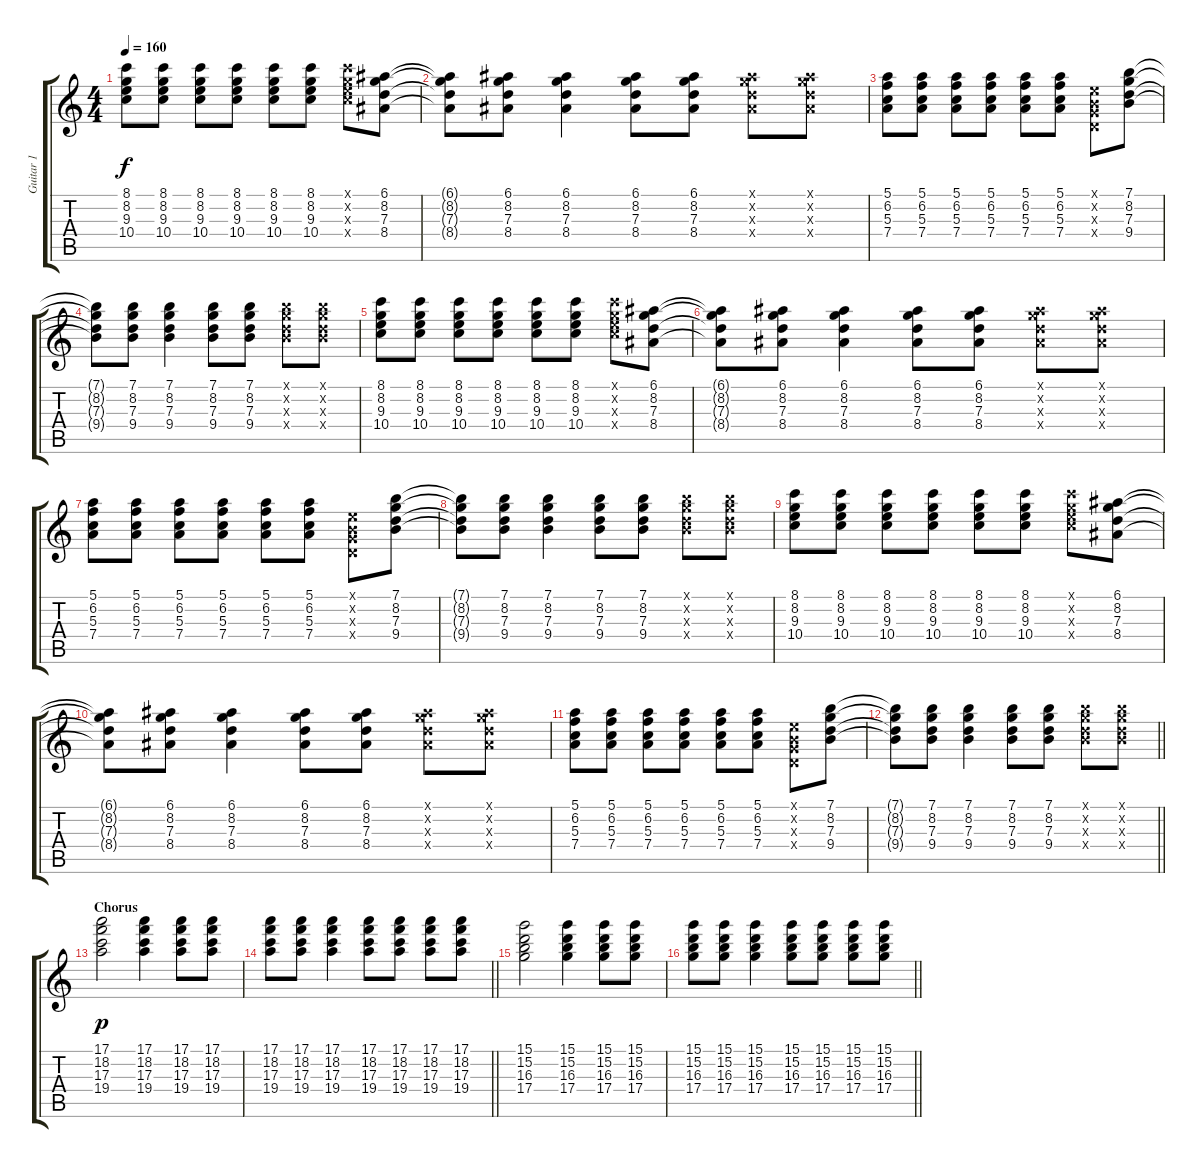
\track ("Guitar 1" "Guitar 1") {instrument electricguitarclean}
\staff {score tabs}
\tuning (E4 B3 G3 D3 A2 E2) {hide}
\ts (4 4)
\tempo 160
\clef g2
\ks c
(8.1 8.2 9.3 10.4).8{dy f} (8.1 8.2 9.3 10.4).8 (8.1 8.2 9.3 10.4).8 (8.1 8.2 9.3 10.4).8 (8.1 8.2 9.3 10.4).8 (8.1 8.2 9.3 10.4).8 (8.1{x} 8.2{x} 9.3{x} 10.4{x}).8 (6.1 8.2 7.3 8.4).8 |
(6.1{t} 8.2{t} 7.3{t} 8.4{t}).8 (6.1 8.2 7.3 8.4).8 (6.1 8.2 7.3 8.4).4 (6.1 8.2 7.3 8.4).8 (6.1 8.2 7.3 8.4).8 (6.1{x} 8.2{x} 7.3{x} 8.4{x}).8 (6.1{x} 8.2{x} 7.3{x} 8.4{x}).8 |
(5.1 6.2 5.3 7.4).8 (5.1 6.2 5.3 7.4).8 (5.1 6.2 5.3 7.4).8 (5.1 6.2 5.3 7.4).8 (5.1 6.2 5.3 7.4).8 (5.1 6.2 5.3 7.4).8 (0.1{x} 0.2{x} 0.3{x} 0.4{x}).8 (7.1 8.2 7.3 9.4).8 |
(7.1{t} 8.2{t} 7.3{t} 9.4{t}).8 (7.1 8.2 7.3 9.4).8 (7.1 8.2 7.3 9.4).4 (7.1 8.2 7.3 9.4).8 (7.1 8.2 7.3 9.4).8 (7.1{x} 8.2{x} 7.3{x} 9.4{x}).8 (7.1{x} 8.2{x} 7.3{x} 9.4{x}).8 |
(8.1 8.2 9.3 10.4).8 (8.1 8.2 9.3 10.4).8 (8.1 8.2 9.3 10.4).8 (8.1 8.2 9.3 10.4).8 (8.1 8.2 9.3 10.4).8 (8.1 8.2 9.3 10.4).8 (8.1{x} 8.2{x} 9.3{x} 10.4{x}).8 (6.1 8.2 7.3 8.4).8 |
(6.1{t} 8.2{t} 7.3{t} 8.4{t}).8 (6.1 8.2 7.3 8.4).8 (6.1 8.2 7.3 8.4).4 (6.1 8.2 7.3 8.4).8 (6.1 8.2 7.3 8.4).8 (6.1{x} 8.2{x} 7.3{x} 8.4{x}).8 (6.1{x} 8.2{x} 7.3{x} 8.4{x}).8 |
(5.1 6.2 5.3 7.4).8 (5.1 6.2 5.3 7.4).8 (5.1 6.2 5.3 7.4).8 (5.1 6.2 5.3 7.4).8 (5.1 6.2 5.3 7.4).8 (5.1 6.2 5.3 7.4).8 (0.1{x} 0.2{x} 0.3{x} 0.4{x}).8 (7.1 8.2 7.3 9.4).8 |
(7.1{t} 8.2{t} 7.3{t} 9.4{t}).8 (7.1 8.2 7.3 9.4).8 (7.1 8.2 7.3 9.4).4 (7.1 8.2 7.3 9.4).8 (7.1 8.2 7.3 9.4).8 (7.1{x} 8.2{x} 7.3{x} 9.4{x}).8 (7.1{x} 8.2{x} 7.3{x} 9.4{x}).8 |
(8.1 8.2 9.3 10.4).8 (8.1 8.2 9.3 10.4).8 (8.1 8.2 9.3 10.4).8 (8.1 8.2 9.3 10.4).8 (8.1 8.2 9.3 10.4).8 (8.1 8.2 9.3 10.4).8 (8.1{x} 8.2{x} 9.3{x} 10.4{x}).8 (6.1 8.2 7.3 8.4).8 |
(6.1{t} 8.2{t} 7.3{t} 8.4{t}).8 (6.1 8.2 7.3 8.4).8 (6.1 8.2 7.3 8.4).4 (6.1 8.2 7.3 8.4).8 (6.1 8.2 7.3 8.4).8 (6.1{x} 8.2{x} 7.3{x} 8.4{x}).8 (6.1{x} 8.2{x} 7.3{x} 8.4{x}).8 |
(5.1 6.2 5.3 7.4).8 (5.1 6.2 5.3 7.4).8 (5.1 6.2 5.3 7.4).8 (5.1 6.2 5.3 7.4).8 (5.1 6.2 5.3 7.4).8 (5.1 6.2 5.3 7.4).8 (0.1{x} 0.2{x} 0.3{x} 0.4{x}).8 (7.1 8.2 7.3 9.4).8 |
\barLineRight lightlight
(7.1{t} 8.2{t} 7.3{t} 9.4{t}).8 (7.1 8.2 7.3 9.4).8 (7.1 8.2 7.3 9.4).4 (7.1 8.2 7.3 9.4).8 (7.1 8.2 7.3 9.4).8 (7.1{x} 8.2{x} 7.3{x} 9.4{x}).8 (7.1{x} 8.2{x} 7.3{x} 9.4{x}).8 |
\section ("" "Chorus")
(17.1 18.2 17.3 19.4).2{dy p instrument distortionguitar} (17.1 18.2 17.3 19.4).4 (17.1 18.2 17.3 19.4).8 (17.1 18.2 17.3 19.4).8 |
\barLineRight lightlight
(17.1 18.2 17.3 19.4).8 (17.1 18.2 17.3 19.4).8 (17.1 18.2 17.3 19.4).4 (17.1 18.2 17.3 19.4).8 (17.1 18.2 17.3 19.4).8 (17.1 18.2 17.3 19.4).8 (17.1 18.2 17.3 19.4).8 |
(15.1 15.2 16.3 17.4).2 (15.1 15.2 16.3 17.4).4 (15.1 15.2 16.3 17.4).8 (15.1 15.2 16.3 17.4).8 |
\barLineRight lightlight
(15.1 15.2 16.3 17.4).8 (15.1 15.2 16.3 17.4).8 (15.1 15.2 16.3 17.4).4 (15.1 15.2 16.3 17.4).8 (15.1 15.2 16.3 17.4).8 (15.1 15.2 16.3 17.4).8 (15.1 15.2 16.3 17.4).8
